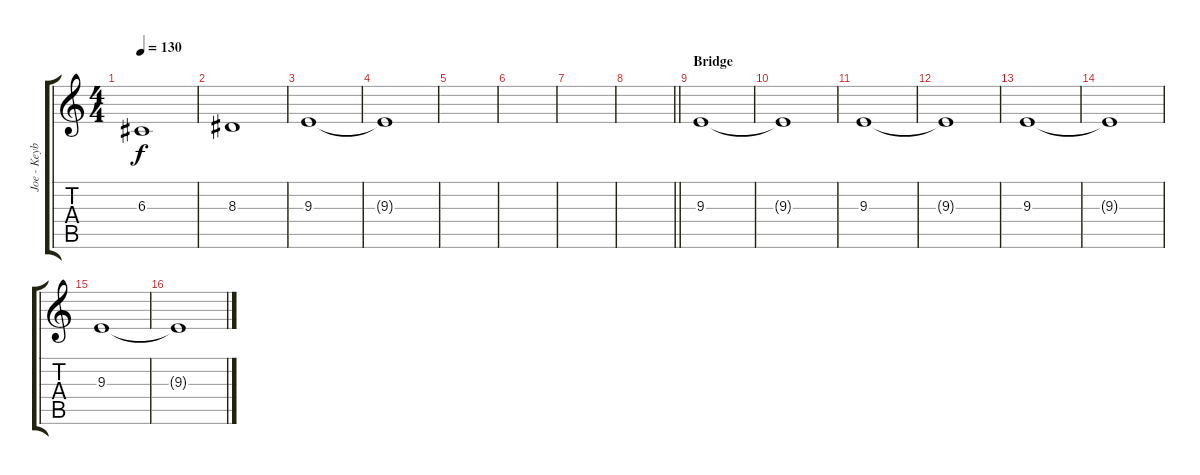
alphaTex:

\track ("Joe - Keyboards" "Joe - Keyb") {instrument pad4choir}
\staff {score tabs}
\tuning (E4 B3 G3 D3 A2 E2) {hide}
\ts (4 4)
\tempo 130
\clef g2
\ks c
6.3.1{dy f} |
8.3.1 |
9.3.1 |
9.3{t}.1 |
|
|
|
\barLineRight lightlight
|
\section ("" "Bridge")
9.3.1 |
9.3{t}.1 |
9.3.1 |
9.3{t}.1 |
9.3.1 |
9.3{t}.1 |
9.3.1 |
9.3{t}.1
